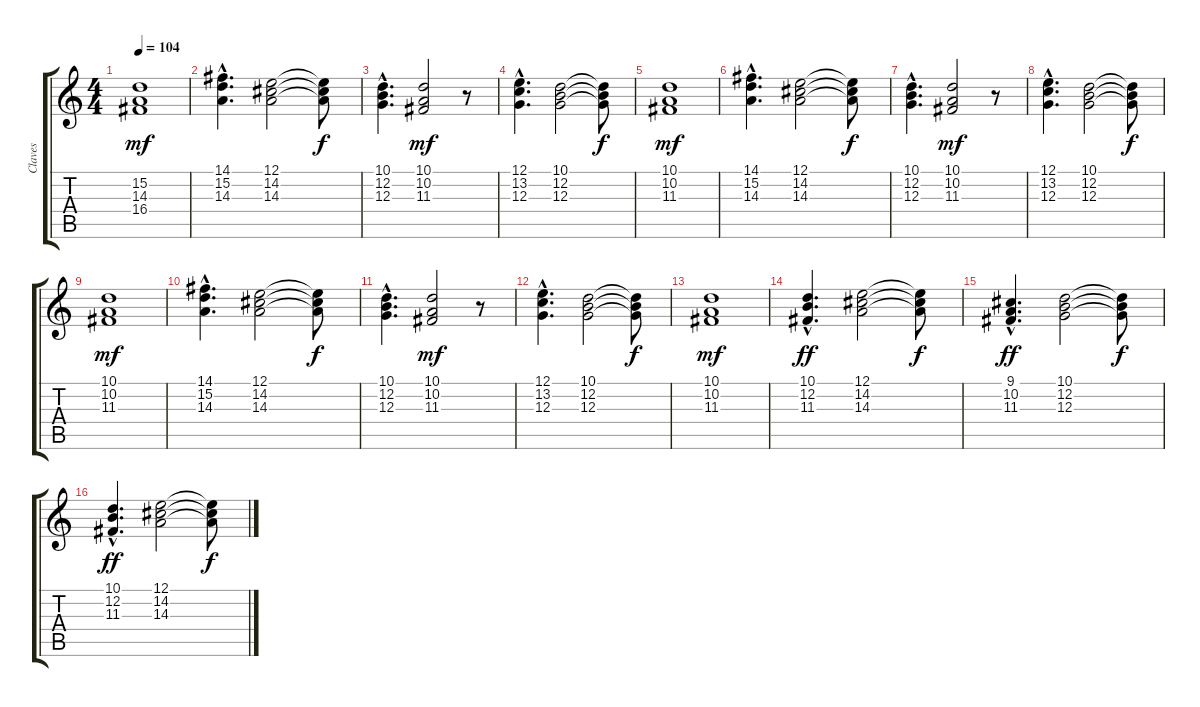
\track ("Claves" "Claves") {instrument musicbox}
\staff {score tabs}
\tuning (E4 B3 G3 D3 A2 E2) {hide}
\ts (4 4)
\tempo 104
\clef g2
\ks c
(15.2 14.3 16.4).1{dy mf} |
(14.1{hac} 15.2{hac} 14.3{hac}).4{d} (12.1 14.2 14.3).2 (12.1{t} 14.2{t} 14.3{t}).8{dy f} |
(10.1{hac} 12.2{hac} 12.3{hac}).4{d} (10.1 10.2 11.3).2{dy mf} r.8 |
(12.1{hac} 13.2{hac} 12.3{hac}).4{d} (10.1 12.2 12.3).2 (10.1{t} 12.2{t} 12.3{t}).8{dy f} |
(10.1 10.2 11.3).1{dy mf} |
(14.1{hac} 15.2{hac} 14.3{hac}).4{d} (12.1 14.2 14.3).2 (12.1{t} 14.2{t} 14.3{t}).8{dy f} |
(10.1{hac} 12.2{hac} 12.3{hac}).4{d} (10.1 10.2 11.3).2{dy mf} r.8 |
(12.1{hac} 13.2{hac} 12.3{hac}).4{d} (10.1 12.2 12.3).2 (10.1{t} 12.2{t} 12.3{t}).8{dy f} |
(10.1 10.2 11.3).1{dy mf} |
(14.1{hac} 15.2{hac} 14.3{hac}).4{d} (12.1 14.2 14.3).2 (12.1{t} 14.2{t} 14.3{t}).8{dy f} |
(10.1{hac} 12.2{hac} 12.3{hac}).4{d} (10.1 10.2 11.3).2{dy mf} r.8 |
(12.1{hac} 13.2{hac} 12.3{hac}).4{d} (10.1 12.2 12.3).2 (10.1{t} 12.2{t} 12.3{t}).8{dy f} |
(10.1 10.2 11.3).1{dy mf} |
(10.1{hac} 12.2{hac} 11.3{hac}).4{d dy ff} (12.1 14.2 14.3).2 (12.1{t} 14.2{t} 14.3{t}).8{dy f} |
(9.1{hac} 10.2{hac} 11.3{hac}).4{d dy ff} (10.1 12.2 12.3).2 (10.1{t} 12.2{t} 12.3{t}).8{dy f} |
(10.1{hac} 12.2{hac} 11.3{hac}).4{d dy ff} (12.1 14.2 14.3).2 (12.1{t} 14.2{t} 14.3{t}).8{dy f}
